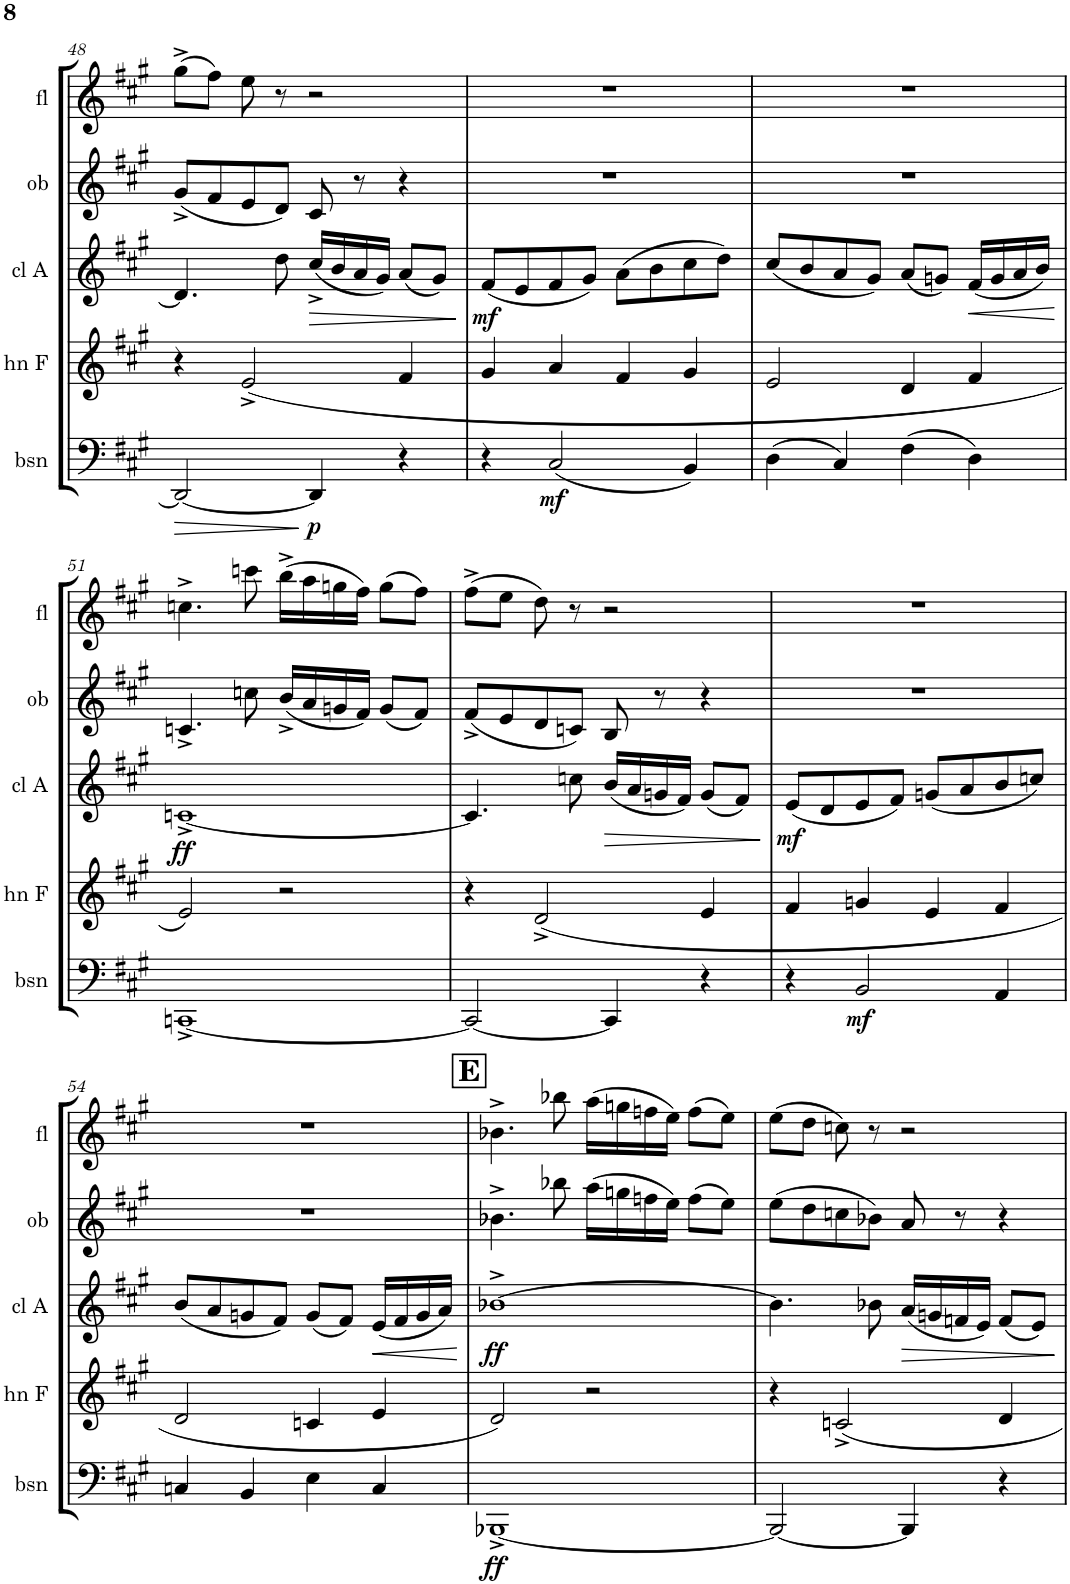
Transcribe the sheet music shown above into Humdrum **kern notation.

**kern	**dynam	**kern	**kern	**dynam	**kern	**kern
*part5	*part5	*part4	*part3	*part3	*part2	*part1
*staff5	*staff5	*staff4	*staff3	*staff3	*staff2	*staff1
*I"Bassoon	*	*I"Horn in F	*I"A Clarinet	*	*I"Oboe	*I"Flute
*I'bsn	*	*I'hn F	*I'cl A	*	*I'ob	*I'fl
!!LO:PB:g=z
*clefF4	*	*clefG2	*clefG2	*	*clefG2	*clefG2
*	*	*ITrd4c7	*ITrd2c3	*	*	*
*k[f#c#g#]	*	*k[f#c#g#]	*k[f#c#g#]	*	*k[f#c#g#]	*k[f#c#g#]
*M4/4	*	*M4/4	*M4/4	*	*M4/4	*M4/4
*met(c)	*	*met(c)	*met(c)	*	*met(c)	*met(c)
=48	=48	=48	=48	=48	=48	=48
!	!LO:HP:b	!	!	!	!	!
2DD/_	>	4r	4.d/]	.	(8g#^/L	(8gg#^\L
.	.	.	.	.	8f#/	8ff#\J)
.	.	(2e^/	.	.	8e/	8ee\
.	.	.	8dd\	.	8d/J)	8r
!	!LO:DY:n=1:b	!	!	!LO:HP:b	!	!
4DD/]	] p	.	(16cc#^/LL	>	8c#/	2r
.	.	.	16b/	.	.	.
.	.	.	16a/	.	8r	.
.	.	.	16g#/JJ)	.	.	.
4r	.	4f#/	(8a/L	.	4r	.
.	.	.	8g#/J)	.	.	.
.	.	.	.	]	.	.
=49	=49	=49	=49	=49	=49	=49
!	!	!	!	!LO:DY:b	!	!
4r	.	4g#/	(8f#/L	mf	1r	1r
.	.	.	8e/	.	.	.
!	!LO:DY:b	!	!	!	!	!
(2C#/	mf	4a/	8f#/	.	.	.
.	.	.	8g#/J)	.	.	.
.	.	4f#/	(8a\L	.	.	.
.	.	.	8b\	.	.	.
4BB/)	.	4g#/	8cc#\	.	.	.
.	.	.	8dd\J)	.	.	.
=50	=50	=50	=50	=50	=50	=50
(4D\	.	2e/	(8cc#/L	.	1r	1r
.	.	.	8b/	.	.	.
4C#/)	.	.	8a/	.	.	.
.	.	.	8g#/J)	.	.	.
(4F#\	.	4d/	(8a/L	.	.	.
.	.	.	8gn/J)	.	.	.
!	!	!	!	!LO:HP:b	!	!
4D\)	.	4f#/	(16f#/LL	<	.	.
.	.	.	16g/	.	.	.
.	.	.	16a/	.	.	.
.	.	.	16b/JJ)	.	.	.
.	.	.	.	[	.	.
!!LO:LB:g=z
=51	=51	=51	=51	=51	=51	=51
!	!	!	!	!LO:DY:b	!	!
[1CCn^	.	2e/)	[1cn^	ff	4.cn^/	4.ccn^\
.	.	.	.	.	8ccn\	8cccn\
.	.	2r	.	.	(16b^/LL	(16bb^\LL
.	.	.	.	.	16a/	16aa\
.	.	.	.	.	16gn/	16ggn\
.	.	.	.	.	16f#/JJ)	16ff#\JJ)
.	.	.	.	.	(8g/L	(8gg\L
.	.	.	.	.	8f#/J)	8ff#\J)
=52	=52	=52	=52	=52	=52	=52
2CC/_	.	4r	4.c/]	.	(8f#^/L	(8ff#^\L
.	.	.	.	.	8e/	8ee\J
.	.	(2d^/	.	.	8d/	8dd\)
.	.	.	8ccn\	.	8cn/J)	8r
!	!	!	!	!LO:HP:b	!	!
4CC/]	.	.	(16b/LL	>	8B/	2r
.	.	.	16a/	.	.	.
.	.	.	16gn/	.	8r	.
.	.	.	16f#/JJ)	.	.	.
4r	.	4e/	(8g/L	.	4r	.
.	.	.	8f#/J)	.	.	.
.	.	.	.	]	.	.
=53	=53	=53	=53	=53	=53	=53
!	!	!	!	!LO:DY:b	!	!
4r	.	4f#/	(8e/L	mf	1r	1r
.	.	.	8d/	.	.	.
!	!LO:DY:b	!	!	!	!	!
2BB/	mf	4gn/	8e/	.	.	.
.	.	.	8f#/J)	.	.	.
.	.	4e/	(8gn/L	.	.	.
.	.	.	8a/	.	.	.
4AA/	.	4f#/	8b/	.	.	.
.	.	.	8ccn/J)	.	.	.
!!LO:LB:g=z
=54	=54	=54	=54	=54	=54	=54
4Cn/	.	2d/	(8b/L	.	1r	1r
.	.	.	8a/	.	.	.
4BB/	.	.	8gn/	.	.	.
.	.	.	8f#/J)	.	.	.
4E\	.	4cn/	(8g/L	.	.	.
.	.	.	8f#/J)	.	.	.
!	!	!	!	!LO:HP:b	!	!
4C/	.	4e/	(16e/LL	<	.	.
.	.	.	16f#/	.	.	.
.	.	.	16g/	.	.	.
.	.	.	16a/JJ)	.	.	.
.	.	.	.	[	.	.
!!LO:REH:place=s1:a:B:cj:fs=14:t=E
=55	=55	=55	=55	=55	=55	=55
!	!LO:DY:b	!	!	!LO:DY:b	!	!
[1BBB-X^	ff	2d/)	[1b-X^	ff	4.b-X^\	4.b-X^\
.	.	.	.	.	8bb-X\	8bb-X\
.	.	2r	.	.	(16aa\LL	(16aa\LL
.	.	.	.	.	16ggn\	16ggn\
.	.	.	.	.	16ffn\	16ffn\
.	.	.	.	.	16ee\JJ)	16ee\JJ)
.	.	.	.	.	(8ff\L	(8ff\L
.	.	.	.	.	8ee\J)	8ee\J)
=56	=56	=56	=56	=56	=56	=56
2BBB-/_	.	4r	4.b-\]	.	(8ee\L	(8ee\L
.	.	.	.	.	8dd\	8dd\J
.	.	2cn^/	.	.	8ccn\	8ccn\)
.	.	.	8b-X\	.	8b-X\J)	8r
!	!	!	!	!LO:HP:b	!	!
4BBB-/]	.	.	(16a/LL	>	8a/	2r
.	.	.	16gn/	.	.	.
.	.	.	16fn/	.	8r	.
.	.	.	16e/JJ)	.	.	.
4r	.	4d/	(8f/L	.	4r	.
.	.	.	8e/J)	.	.	.
.	.	.	.	]	.	.
=	=	=	=	=	=	=
*-	*-	*-	*-	*-	*-	*-
